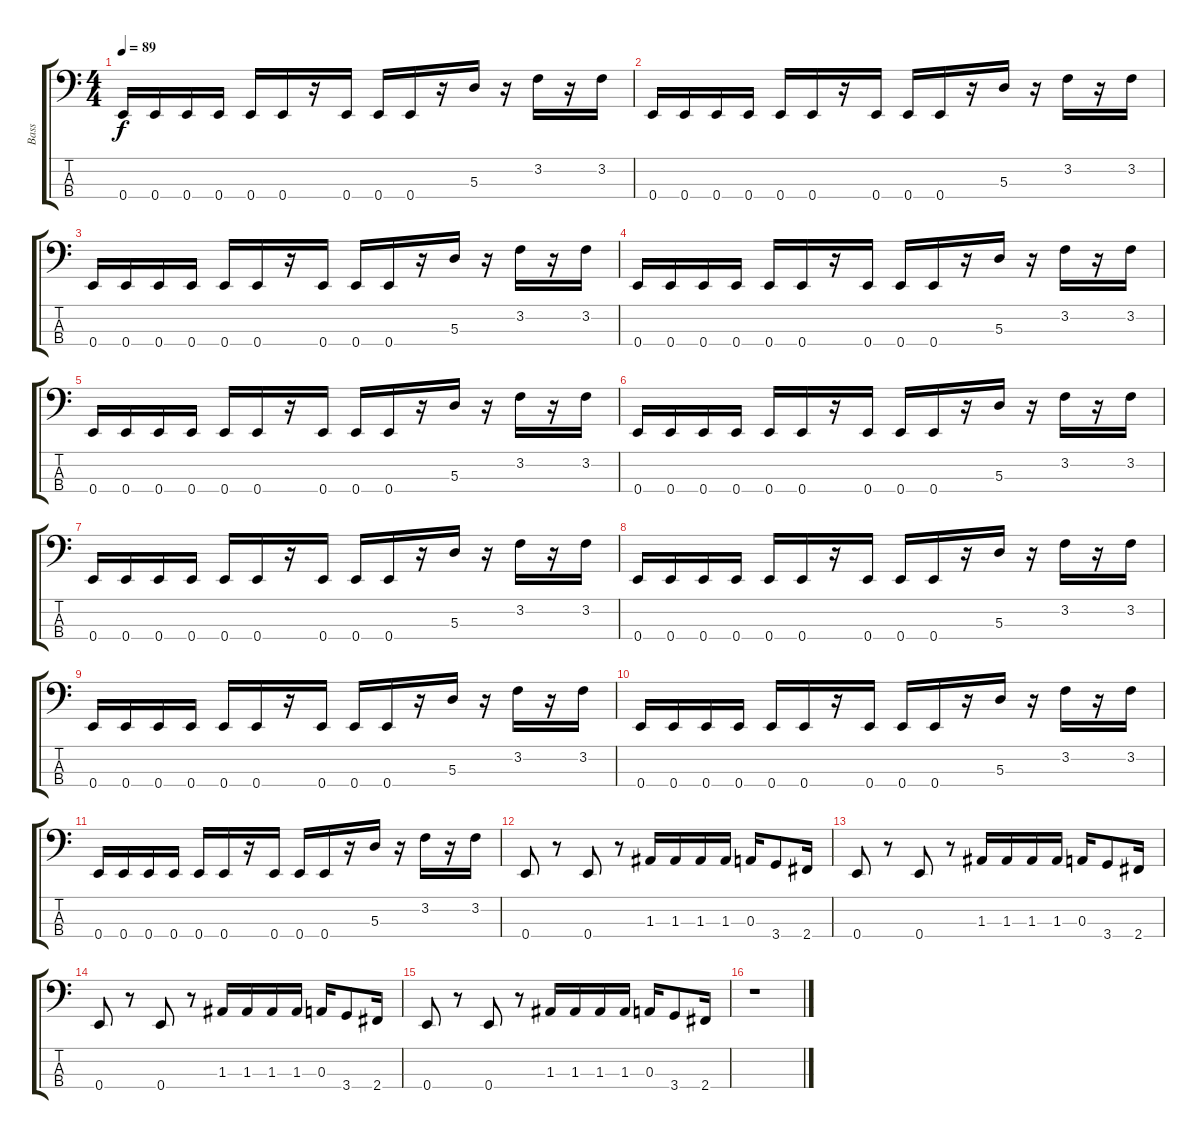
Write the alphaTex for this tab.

\track ("Bass" "Bass") {instrument electricbasspick}
\staff {score tabs}
\tuning (G2 D2 A1 E1) {hide}
\ts (4 4)
\tempo 89
\clef f4
\ks c
0.4.16{dy f} 0.4.16 0.4.16 0.4.16 0.4.16 0.4.16 r.16 0.4.16 0.4.16 0.4.16 r.16 5.3.16 r.16 3.2.16 r.16 3.2.16 |
0.4.16 0.4.16 0.4.16 0.4.16 0.4.16 0.4.16 r.16 0.4.16 0.4.16 0.4.16 r.16 5.3.16 r.16 3.2.16 r.16 3.2.16 |
0.4.16 0.4.16 0.4.16 0.4.16 0.4.16 0.4.16 r.16 0.4.16 0.4.16 0.4.16 r.16 5.3.16 r.16 3.2.16 r.16 3.2.16 |
0.4.16 0.4.16 0.4.16 0.4.16 0.4.16 0.4.16 r.16 0.4.16 0.4.16 0.4.16 r.16 5.3.16 r.16 3.2.16 r.16 3.2.16 |
0.4.16 0.4.16 0.4.16 0.4.16 0.4.16 0.4.16 r.16 0.4.16 0.4.16 0.4.16 r.16 5.3.16 r.16 3.2.16 r.16 3.2.16 |
0.4.16 0.4.16 0.4.16 0.4.16 0.4.16 0.4.16 r.16 0.4.16 0.4.16 0.4.16 r.16 5.3.16 r.16 3.2.16 r.16 3.2.16 |
0.4.16 0.4.16 0.4.16 0.4.16 0.4.16 0.4.16 r.16 0.4.16 0.4.16 0.4.16 r.16 5.3.16 r.16 3.2.16 r.16 3.2.16 |
0.4.16 0.4.16 0.4.16 0.4.16 0.4.16 0.4.16 r.16 0.4.16 0.4.16 0.4.16 r.16 5.3.16 r.16 3.2.16 r.16 3.2.16 |
0.4.16 0.4.16 0.4.16 0.4.16 0.4.16 0.4.16 r.16 0.4.16 0.4.16 0.4.16 r.16 5.3.16 r.16 3.2.16 r.16 3.2.16 |
0.4.16 0.4.16 0.4.16 0.4.16 0.4.16 0.4.16 r.16 0.4.16 0.4.16 0.4.16 r.16 5.3.16 r.16 3.2.16 r.16 3.2.16 |
0.4.16 0.4.16 0.4.16 0.4.16 0.4.16 0.4.16 r.16 0.4.16 0.4.16 0.4.16 r.16 5.3.16 r.16 3.2.16 r.16 3.2.16 |
0.4.8 r.8 0.4.8 r.8 1.3.16 1.3.16 1.3.16 1.3.16 0.3.16 3.4.8 2.4.16 |
0.4.8 r.8 0.4.8 r.8 1.3.16 1.3.16 1.3.16 1.3.16 0.3.16 3.4.8 2.4.16 |
0.4.8 r.8 0.4.8 r.8 1.3.16 1.3.16 1.3.16 1.3.16 0.3.16 3.4.8 2.4.16 |
0.4.8 r.8 0.4.8 r.8 1.3.16 1.3.16 1.3.16 1.3.16 0.3.16 3.4.8 2.4.16 |
r.1
